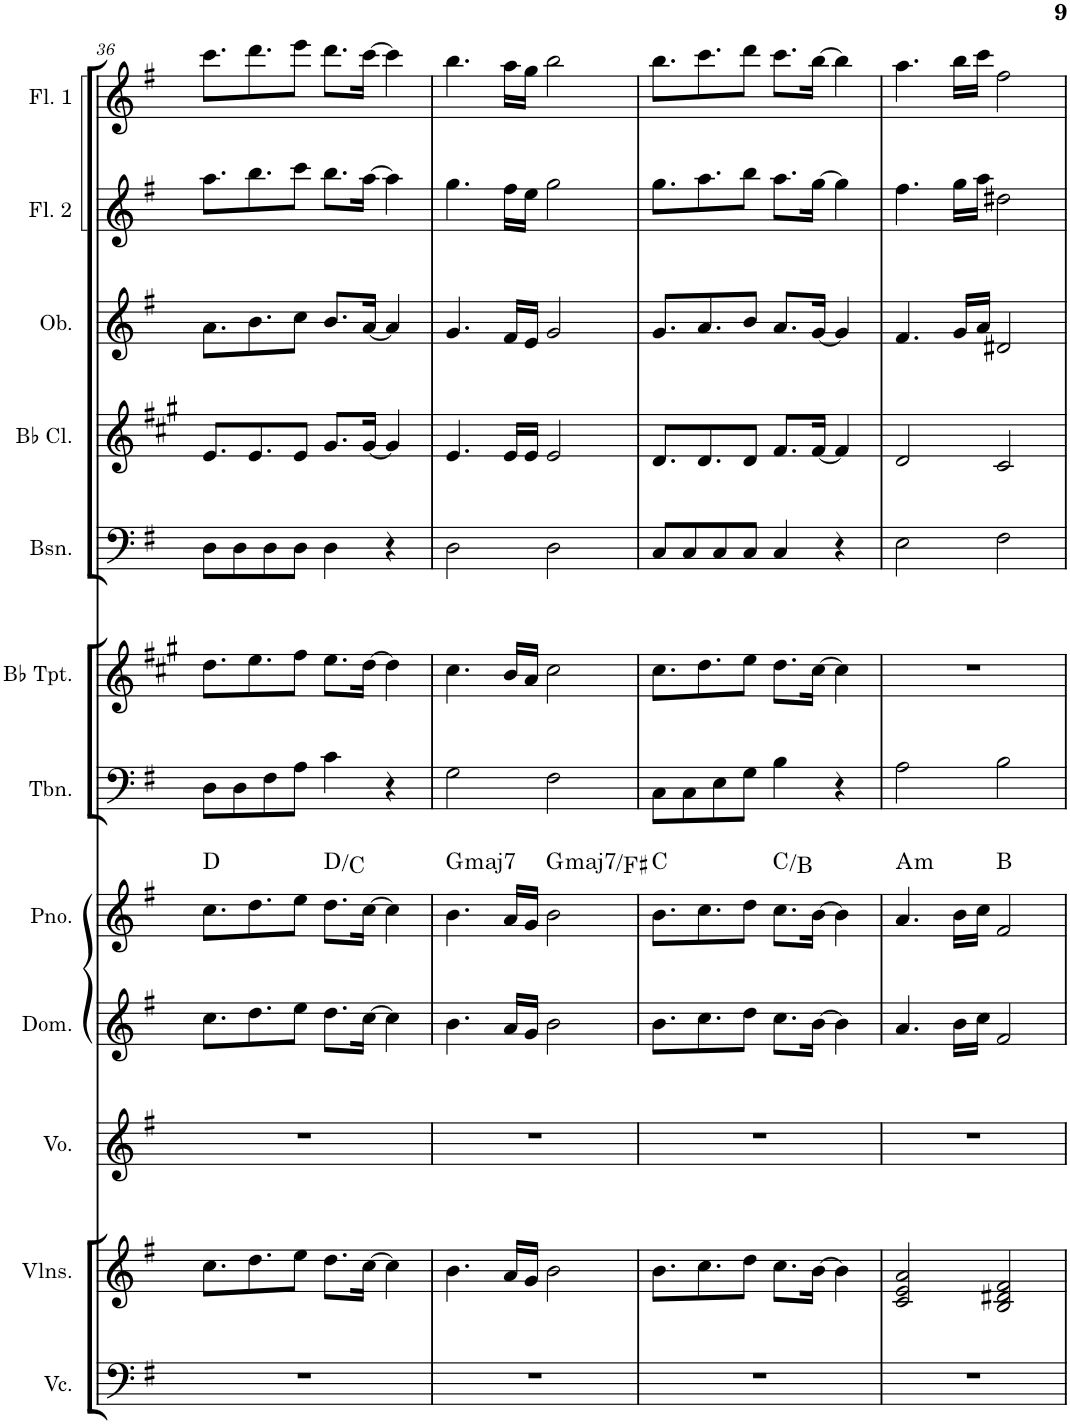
**kern	**kern	**kern	**kern	**kern	**harte	**kern	**kern	**kern	**kern	**kern	**kern	**kern
*part12	*part11	*part10	*part9	*part8	*part8	*part7	*part6	*part5	*part4	*part3	*part2	*part1
*staff12	*staff11	*staff10	*staff9	*staff8	*	*staff7	*staff6	*staff5	*staff4	*staff3	*staff2	*staff1
*I"Violoncello	*I"Violins	*I"Voice	*I"Domra	*I"Piano	*	*I"Trombone	*I"Bb Trumpet	*I"Bassoon	*I"Bb Clarinet	*I"Oboe	*I"Flute 2	*I"Flute 1
*I'Vc.	*I'Vlns.	*I'Vo.	*I'Dom.	*I'Pno.	*	*I'Tbn.	*I'Bb Tpt.	*I'Bsn.	*I'Bb Cl.	*I'Ob.	*I'Fl. 2	*I'Fl. 1
!!LO:PB:g=z
*clefF4	*clefG2	*clefG2	*clefG2	*clefG2	*	*clefF4	*clefG2	*clefF4	*clefG2	*clefG2	*clefG2	*clefG2
*	*	*	*	*	*	*	*Trd1c2	*	*Trd1c2	*	*	*
*k[f#]	*k[f#]	*k[f#]	*k[f#]	*k[f#]	*	*k[f#]	*k[f#c#g#]	*k[f#]	*k[f#c#g#]	*k[f#]	*k[f#]	*k[f#]
*M4/4	*M4/4	*M4/4	*M4/4	*M4/4	*	*M4/4	*M4/4	*M4/4	*M4/4	*M4/4	*M4/4	*M4/4
=36	=36	=36	=36	=36	=36	=36	=36	=36	=36	=36	=36	=36
1r	8.cc\L	1r	8.cc\L	8.cc\L	D:maj	8D\L	8.dd\L	8D\L	8.e/L	8.a\L	8.aa\L	8.ccc\L
.	.	.	.	.	.	8D\	.	8D\	.	.	.	.
.	8.dd\	.	8.dd\	8.dd\	.	.	8.ee\	.	8.e/	8.b\	8.bb\	8.ddd\
.	.	.	.	.	.	8F#\	.	8D\	.	.	.	.
.	8ee\J	.	8ee\J	8ee\J	.	8A\J	8ff#\J	8D\J	8e/J	8cc\J	8ccc\J	8eee\J
.	8.dd\L	.	8.dd\L	8.dd\L	D:maj/b7	4c\	8.ee\L	4D\	8.g#/L	8.b/L	8.bb\L	8.ddd\L
.	[16cc\Jk	.	[16cc\Jk	[16cc\Jk	.	.	[16dd\Jk	.	[16g#/Jk	[16a/Jk	[16aa\Jk	[16ccc\Jk
.	4cc\]	.	4cc\]	4cc\]	.	4r	4dd\]	4r	4g#/]	4a/]	4aa\]	4ccc\]
=37	=37	=37	=37	=37	=37	=37	=37	=37	=37	=37	=37	=37
!	!	!	!	!	!LO:H:kt=maj7	!	!	!	!	!	!	!
1r	4.b\	1r	4.b\	4.b\	G:maj7	2G\	4.cc#\	2D\	4.e/	4.g/	4.gg\	4.bb\
.	16a/LL	.	16a/LL	16a/LL	.	.	16b/LL	.	16e/LL	16f#/LL	16ff#\LL	16aa\LL
.	16g/JJ	.	16g/JJ	16g/JJ	.	.	16a/JJ	.	16e/JJ	16e/JJ	16ee\JJ	16gg\JJ
!	!	!	!	!	!LO:H:kt=maj7	!	!	!	!	!	!	!
.	2b\	.	2b\	2b\	G:maj7/7	2F#\	2cc#\	2D\	2e/	2g/	2gg\	2bb\
=38	=38	=38	=38	=38	=38	=38	=38	=38	=38	=38	=38	=38
1r	8.b\L	1r	8.b\L	8.b\L	C:maj	8C\L	8.cc#\L	8C/L	8.d/L	8.g/L	8.gg\L	8.bb\L
.	.	.	.	.	.	8C\	.	8C/	.	.	.	.
.	8.cc\	.	8.cc\	8.cc\	.	.	8.dd\	.	8.d/	8.a/	8.aa\	8.ccc\
.	.	.	.	.	.	8E\	.	8C/	.	.	.	.
.	8dd\J	.	8dd\J	8dd\J	.	8G\J	8ee\J	8C/J	8d/J	8b/J	8bb\J	8ddd\J
.	8.cc\L	.	8.cc\L	8.cc\L	C:maj/7	4B\	8.dd\L	4C/	8.f#/L	8.a/L	8.aa\L	8.ccc\L
.	[16b\Jk	.	[16b\Jk	[16b\Jk	.	.	[16cc#\Jk	.	[16f#/Jk	[16g/Jk	[16gg\Jk	[16bb\Jk
.	4b\]	.	4b\]	4b\]	.	4r	4cc#\]	4r	4f#/]	4g/]	4gg\]	4bb\]
=39	=39	=39	=39	=39	=39	=39	=39	=39	=39	=39	=39	=39
!	!	!	!	!	!LO:H:kt=m	!	!	!	!	!	!	!
1r	2c/ 2e/ 2a/	1r	4.a/	4.a/	A:min	2A\	1r	2E\	2d/	4.f#/	4.ff#\	4.aa\
.	.	.	16b\LL	16b\LL	.	.	.	.	.	16g/LL	16gg\LL	16bb\LL
.	.	.	16cc\JJ	16cc\JJ	.	.	.	.	.	16a/JJ	16aa\JJ	16ccc\JJ
.	2B/ 2d#X/ 2f#/	.	2f#/	2f#/	B:maj	2B\	.	2F#\	2c#/	2d#X/	2dd#X\	2ff#\
=	=	=	=	=	=	=	=	=	=	=	=	=
*-	*-	*-	*-	*-	*-	*-	*-	*-	*-	*-	*-	*-
